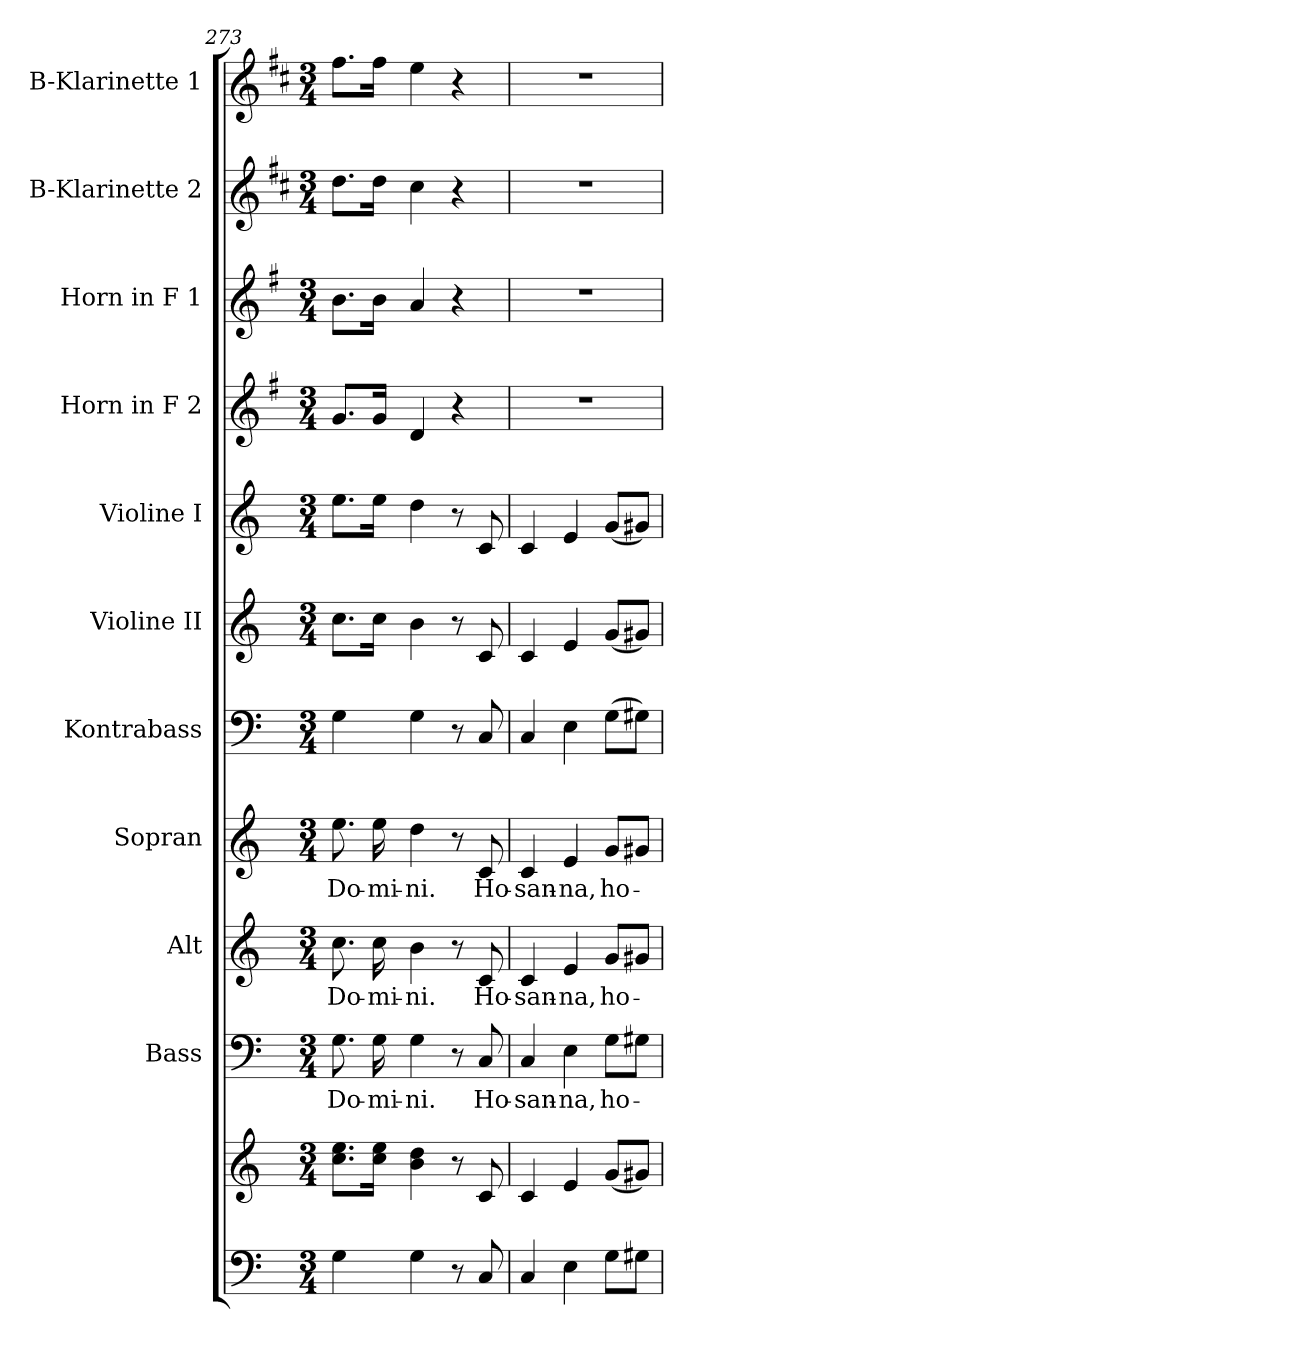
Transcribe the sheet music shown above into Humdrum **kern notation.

**kern	**kern	**kern	**text	**kern	**text	**kern	**text	**kern	**kern	**kern	**kern	**kern	**kern	**kern
*part11	*part11	*part10	*part10	*part9	*part9	*part8	*part8	*part7	*part6	*part5	*part4	*part3	*part2	*part1
*staff12	*staff11	*staff10	*staff10	*staff9	*staff9	*staff8	*staff8	*staff7	*staff6	*staff5	*staff4	*staff3	*staff2	*staff1
*	*	*I"Bass	*	*I"Alt	*	*I"Sopran	*	*I"Kontrabass	*I"Violine II	*I"Violine I	*I"Horn in F 2	*I"Horn in F 1	*I"B-Klarinette 2	*I"B-Klarinette 1
*	*	*I'B.	*	*I'A.	*	*I'S.	*	*I'Kb.	*I'Vl. II	*I'Vl. I	*	*	*I'B Kl. 2	*I'B Kl. 1
*clefF4	*clefG2	*clefF4	*	*clefG2	*	*clefG2	*	*clefF4	*clefG2	*clefG2	*clefG2	*clefG2	*clefG2	*clefG2
*	*	*	*	*	*	*	*	*ITrd7c12	*	*	*ITrd4c7	*ITrd4c7	*ITrd1c2	*ITrd1c2
*k[]	*k[]	*k[]	*	*k[]	*	*k[]	*	*k[]	*k[]	*k[]	*k[]	*k[]	*k[]	*k[]
*C:	*C:	*C:	*	*C:	*	*C:	*	*C:	*C:	*C:	*C:	*C:	*C:	*C:
*M3/4	*M3/4	*M3/4	*	*M3/4	*	*M3/4	*	*M3/4	*M3/4	*M3/4	*M3/4	*M3/4	*M3/4	*M3/4
=273	=273	=273	=273	=273	=273	=273	=273	=273	=273	=273	=273	=273	=273	=273
!	!	!	!LO:LY:b	!	!LO:LY:b	!	!LO:LY:b	!	!	!	!	!	!	!
4G\	8.cc\ 8.ee\L	8.G\	Do-	8.cc\	Do-	8.ee\	Do-	4GG\	8.cc\L	8.ee\L	8.c/L	8.e\L	8.cc\L	8.ee\L
!	!	!	!LO:LY:b	!	!LO:LY:b	!	!LO:LY:b	!	!	!	!	!	!	!
.	16cc\ 16ee\Jk	16G\	-mi-	16cc\	-mi-	16ee\	-mi-	.	16cc\Jk	16ee\Jk	16c/Jk	16e\Jk	16cc\Jk	16ee\Jk
!	!	!	!LO:LY:b	!	!LO:LY:b	!	!LO:LY:b	!	!	!	!	!	!	!
4G\	4b\ 4dd\	4G\	-ni.	4b\	-ni.	4dd\	-ni.	4GG\	4b\	4dd\	4G/	4d/	4b\	4dd\
8r	8r	8r	.	8r	.	8r	.	8r	8r	8r	4r	4r	4r	4r
!	!	!	!LO:LY:b	!	!LO:LY:b	!	!LO:LY:b	!	!	!	!	!	!	!
8C/	8c/	8C/	Ho-	8c/	Ho-	8c/	Ho-	8CC/	8c/	8c/	.	.	.	.
=274	=274	=274	=274	=274	=274	=274	=274	=274	=274	=274	=274	=274	=274	=274
!	!	!	!LO:LY:b	!	!LO:LY:b	!	!LO:LY:b	!	!	!	!	!	!	!
4C/	4c/	4C/	-san-	4c/	-san-	4c/	-san-	4CC/	4c/	4c/	2.r	2.r	2.r	2.r
!	!	!	!LO:LY:b	!	!LO:LY:b	!	!LO:LY:b	!	!	!	!	!	!	!
4E\	4e/	4E\	-na,	4e/	-na,	4e/	-na,	4EE\	4e/	4e/	.	.	.	.
!	!	!	!LO:LY:b	!	!LO:LY:b	!	!LO:LY:b	!	!	!	!	!	!	!
8G\L	(<8g/L	8G\L	ho-	8g/L	ho-	8g/L	ho-	(>8GG\L	(<8g/L	(<8g/L	.	.	.	.
8G#X\J	8g#X/J)	8G#X\J	.	8g#X/J	.	8g#X/J	.	8GG#X\J)	8g#X/J)	8g#X/J)	.	.	.	.
=	=	=	=	=	=	=	=	=	=	=	=	=	=	=
*-	*-	*-	*-	*-	*-	*-	*-	*-	*-	*-	*-	*-	*-	*-
